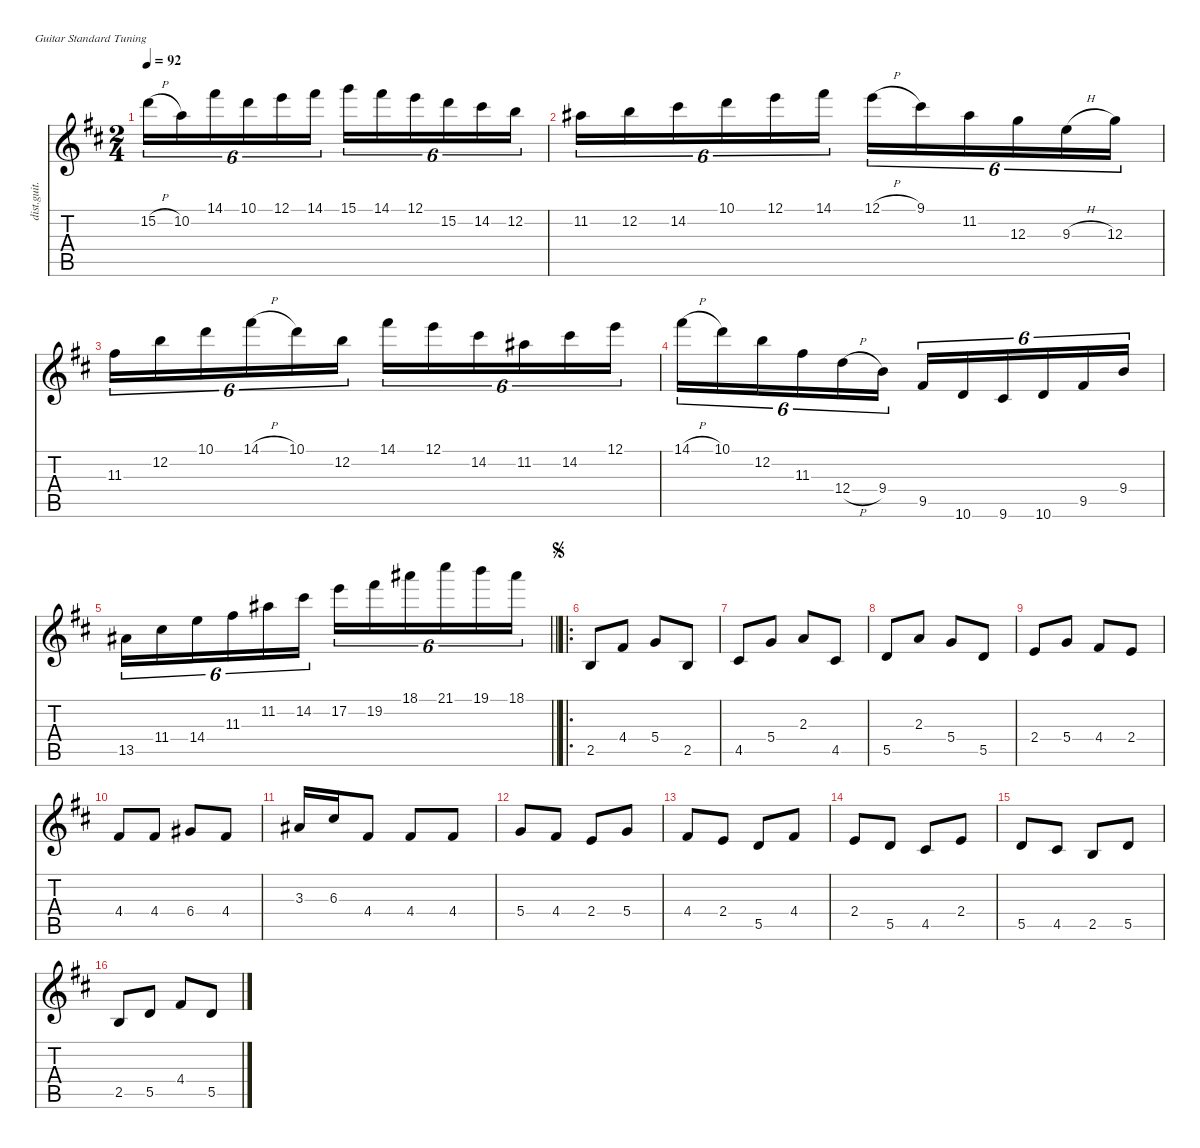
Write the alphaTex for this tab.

\defaultSystemsLayout 4
\hideDynamics
\bracketExtendMode nobrackets
\otherSystemsTrackNameOrientation horizontal
\track ("Jason Becker Lead 1" "dist.guit.") {instrument distortionguitar}
\staff {score tabs}
\tuning (E4 B3 G3 D3 A2 E2)
\ts (2 4)
\tempo 92
\clef g2
\ks d
15.2{h acc forcenatural}.16{tu (6 4) dy mf beam Down} 10.2{acc forcenatural}.16{tu (6 4) beam Down} 14.1{acc #}.16{tu (6 4) beam Down} 10.1{acc forcenatural}.16{tu (6 4) beam Down} 12.1{acc forcenatural}.16{tu (6 4) beam Down} 14.1{acc #}.16{tu (6 4) beam Down} 15.1{acc forcenatural}.16{tu (6 4) beam Down} 14.1{acc #}.16{tu (6 4) beam Down} 12.1{acc forcenatural}.16{tu (6 4) beam Down} 15.2{acc forcenatural}.16{tu (6 4) beam Down} 14.2{acc #}.16{tu (6 4) beam Down} 12.2{acc forcenatural}.16{tu (6 4) beam Down} |
11.2{acc #}.16{tu (6 4) beam Down} 12.2{acc forcenatural}.16{tu (6 4) beam Down} 14.2{acc #}.16{tu (6 4) beam Down} 10.1{acc forcenatural}.16{tu (6 4) beam Down} 12.1{acc forcenatural}.16{tu (6 4) beam Down} 14.1{acc #}.16{tu (6 4) beam Down} 12.1{h acc forcenatural}.16{tu (6 4) beam Down} 9.1{acc #}.16{tu (6 4) beam Down} 11.2{acc #}.16{tu (6 4) beam Down} 12.3{acc forcenatural}.16{tu (6 4) beam Down} 9.3{h acc forcenatural}.16{tu (6 4) beam Down} 12.3{acc forcenatural}.16{tu (6 4) beam Down} |
11.3{acc #}.16{tu (6 4) beam Down} 12.2{acc forcenatural}.16{tu (6 4) beam Down} 10.1{acc forcenatural}.16{tu (6 4) beam Down} 14.1{h acc #}.16{tu (6 4) beam Down} 10.1{acc forcenatural}.16{tu (6 4) beam Down} 12.2{acc forcenatural}.16{tu (6 4) beam Down} 14.1{acc #}.16{tu (6 4) beam Down} 12.1{acc forcenatural}.16{tu (6 4) beam Down} 14.2{acc #}.16{tu (6 4) beam Down} 11.2{acc #}.16{tu (6 4) beam Down} 14.2{acc #}.16{tu (6 4) beam Down} 12.1{acc forcenatural}.16{tu (6 4) beam Down} |
14.1{h acc #}.16{tu (6 4) beam Down} 10.1{acc forcenatural}.16{tu (6 4) beam Down} 12.2{acc forcenatural}.16{tu (6 4) beam Down} 11.3{acc #}.16{tu (6 4) beam Down} 12.4{h acc forcenatural}.16{tu (6 4) beam Down} 9.4{acc forcenatural}.16{tu (6 4) beam Down} 9.5{acc #}.16{tu (6 4) beam Up} 10.6{acc forcenatural}.16{tu (6 4) beam Up} 9.6{acc #}.16{tu (6 4) beam Up} 10.6{acc forcenatural}.16{tu (6 4) beam Up} 9.5{acc #}.16{tu (6 4) beam Up} 9.4{acc forcenatural}.16{tu (6 4) beam Up} |
\barLineRight lightlight
13.5{acc #}.16{tu (6 4) beam Down} 11.4{acc #}.16{tu (6 4) beam Down} 14.4{acc forcenatural}.16{tu (6 4) beam Down} 11.3{acc #}.16{tu (6 4) beam Down} 11.2{acc #}.16{tu (6 4) beam Down} 14.2{acc #}.16{tu (6 4) beam Down} 17.2{acc forcenatural}.16{tu (6 4) beam Down} 19.2{acc #}.16{tu (6 4) beam Down} 18.1{acc #}.16{tu (6 4) beam Down} 21.1{acc #}.16{tu (6 4) beam Down} 19.1{acc forcenatural}.16{tu (6 4) beam Down} 18.1{acc #}.16{tu (6 4) beam Down} |
\ro
\jump segno
2.5{acc forcenatural}.8{beam Up} 4.4{acc #}.8{beam Up} 5.4{acc forcenatural}.8{beam Up} 2.5{acc forcenatural}.8{beam Up} |
4.5{acc #}.8{beam Up} 5.4{acc forcenatural}.8{beam Up} 2.3{acc forcenatural}.8{beam Up} 4.5{acc #}.8{beam Up} |
5.5{acc forcenatural}.8{beam Up} 2.3{acc forcenatural}.8{beam Up} 5.4{acc forcenatural}.8{beam Up} 5.5{acc forcenatural}.8{beam Up} |
2.4{acc forcenatural}.8{beam Up} 5.4{acc forcenatural}.8{beam Up} 4.4{acc #}.8{beam Up} 2.4{acc forcenatural}.8{beam Up} |
4.4{acc #}.8{beam Up} 4.4{acc #}.8{beam Up} 6.4{acc #}.8{beam Up} 4.4{acc #}.8{beam Up} |
3.3{acc #}.16{beam Up} 6.3{acc #}.16{beam Up} 4.4{acc #}.8{beam Up} 4.4{acc #}.8{beam Up} 4.4{acc #}.8{beam Up} |
5.4{acc forcenatural}.8{beam Up} 4.4{acc #}.8{beam Up} 2.4{acc forcenatural}.8{beam Up} 5.4{acc forcenatural}.8{beam Up} |
4.4{acc #}.8{beam Up} 2.4{acc forcenatural}.8{beam Up} 5.5{acc forcenatural}.8{beam Up} 4.4{acc #}.8{beam Up} |
2.4{acc forcenatural}.8{beam Up} 5.5{acc forcenatural}.8{beam Up} 4.5{acc #}.8{beam Up} 2.4{acc forcenatural}.8{beam Up} |
5.5{acc forcenatural}.8{beam Up} 4.5{acc #}.8{beam Up} 2.5{acc forcenatural}.8{beam Up} 5.5{acc forcenatural}.8{beam Up} |
2.5{acc forcenatural}.8{beam Up} 5.5{acc forcenatural}.8{beam Up} 4.4{acc #}.8{beam Up} 5.5{acc forcenatural}.8{beam Up}
